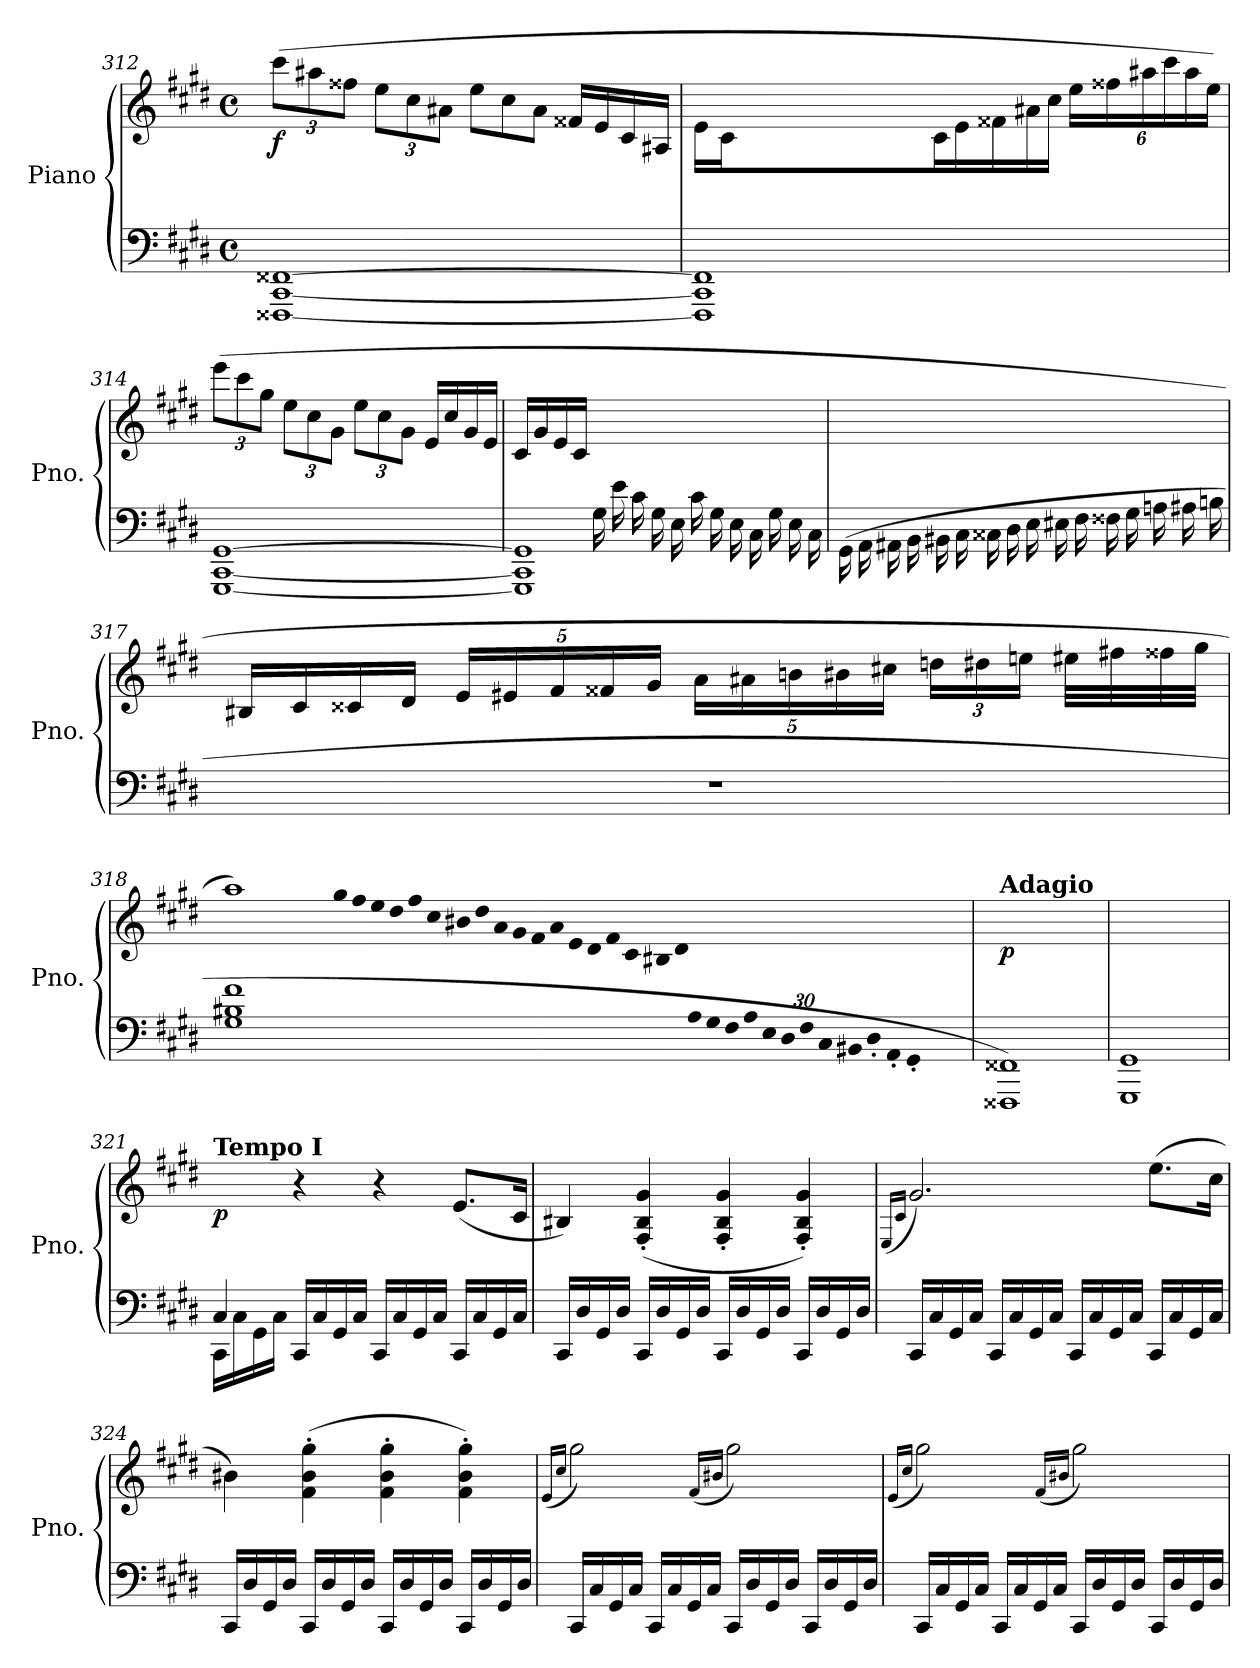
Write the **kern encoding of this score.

**kern	**kern	**dynam
*part1	*part1	*part1
*staff2	*staff1	*staff1/2
*I"Piano	*	*
*I'Pno.	*	*
*clefF4	*clefG2	*
*k[f#c#g#d#]	*k[f#c#g#d#]	*
*M4/4	*M4/4	*
*met(c)	*met(c)	*
*	*Xbrackettup	*
=312	=312	=312
!	!	!LO:DY:b
[1FFF##X [1CC# [1FF##X	(12ccc#\L	f
.	12aa#X\	.
.	12ff##X\J	.
.	12ee\L	.
.	12cc#\	.
.	12a#X\J	.
*	*Xtuplet	*
.	12ee\L	.
.	12cc#\	.
.	12a#\J	.
.	16f##X/LL	.
.	16e/	.
.	16c#/	.
.	16A#X/JJ	.
=313	=313	=313
*^	*	*
8ryy	1FFF##] 1CC#] 1FF##]	16e/LL	.
.	.	16c#/	.
16A#X/	.	12%5ryy	.
16F##X/JJ	.	.	.
16E/LL	.	.	.
16C#/	.	.	.
16E/	.	.	.
16F##/JJ	.	.	.
*Xbrackettup	*	*	*
24A#/LL	.	.	.
24%11ryy	.	24c#\	.
.	.	24e\	.
.	.	24f##X\	.
.	.	24a#X\	.
.	.	24cc#\JJ	.
*	*	*tuplet	*
.	.	24ee\LL	.
.	.	24ff##X\	.
.	.	24aa#X\	.
.	.	24ccc#\	.
.	.	24aa#\	.
.	.	24ee\JJ)	.
*v	*v	*	*
!!LO:PB:g=z
=314	=314	=314
[1GGG# [1CC# [1GG#	(12eee\L	.
.	12ccc#\	.
.	12gg#\J	.
.	12ee\L	.
.	12cc#\	.
.	12g#\J	.
.	12ee\L	.
.	12cc#\	.
.	12g#\J	.
.	16e/LL	.
.	16cc#/	.
.	16g#/	.
.	16e/JJ	.
=315	=315	=315
*^	*	*
4ryy	1GGG#] 1CC#] 1GG#]	16c#/LL	.
.	.	16g#/	.
.	.	16e/	.
.	.	16c#/JJ	.
16G#\LL	.	2.ryy	.
16e\	.	.	.
16c#\	.	.	.
16G#\JJ	.	.	.
16E\LL	.	.	.
16c#\	.	.	.
16G#\	.	.	.
16E\JJ	.	.	.
16C#\LL	.	.	.
16G#\	.	.	.
16E\	.	.	.
16C#\JJ	.	.	.
=316	=316	=316	=316
(16GG#\LL)	1ryy	1ryy	.
16AA\	.	.	.
16AA#X\	.	.	.
16BB\JJ	.	.	.
16BB#X\LL	.	.	.
16C#\	.	.	.
16C##X\	.	.	.
16D#\JJ	.	.	.
16E\LL	.	.	.
16E#X\	.	.	.
16F#\	.	.	.
16F##X\JJ	.	.	.
16G#\LL	.	.	.
16An\	.	.	.
16A#X\	.	.	.
16Bn\JJ	.	.	.
*v	*v	*	*
!!LO:LB:g=z
=317	=317	=317
1r	16B#X/LL	.
.	16c#/	.
.	16c##X/	.
.	16d#/JJ	.
.	20e/LL	.
.	20e#X/	.
.	20f#/	.
.	20f##X/	.
.	20g#/JJ	.
.	20a\LL	.
.	20a#X\	.
.	20bn\	.
.	20b#X\	.
.	20cc#X\JJ	.
.	24ddn\LL	.
.	24dd#X\	.
.	24een\JJ	.
.	32ee#X\LLL	.
.	32ff#X\	.
.	32ff##X\	.
.	32gg#\JJJ	.
=318	=318	=318
*^	*	*
160%247ryy	1G# 1B#X 1f#	(1aa)	.
*	*	*Xtuplet	*
!	!	!LO:N:vis=8	!
.	4r;yy	960%29gg#\L	.
!	!	!LO:N:vis=8	!
.	.	960%29ff#\	.
!	!	!LO:N:vis=8	!
.	.	960%29ee\	.
!	!	!LO:N:vis=8	!
.	.	960%29dd#\	.
!	!	!LO:N:vis=8	!
.	.	960%29ff#\	.
!	!	!LO:N:vis=8	!
.	.	960%29cc#\	.
!	!	!LO:N:vis=8	!
.	.	960%29b#X\	.
!	!	!LO:N:vis=8	!
.	.	960%29dd#\	.
!	!	!LO:N:vis=8	!
.	.	960%29a\	.
.	4r;yy	.	.
!	!	!LO:N:vis=8	!
.	.	960%29g#\	.
!	!	!LO:N:vis=8	!
.	.	960%29f#\	.
!	!	!LO:N:vis=8	!
.	.	960%29a\	.
!	!	!LO:N:vis=8	!
.	.	960%29e\	.
!	!	!LO:N:vis=8	!
.	.	960%29d#\	.
!	!	!LO:N:vis=8	!
.	.	960%29f#\	.
!	!	!LO:N:vis=8	!
.	.	960%29c#\	.
!	!	!LO:N:vis=8	!
.	.	960%29B#X\	.
.	4r;yy	.	.
!	!	!LO:N:vis=8	!
.	.	960%29d#\	.
!LO:N:vis=8	!	!	!
960%29A/	.	160%73ryy	.
!LO:N:vis=8	!	!	!
960%29G#/	.	.	.
!LO:N:vis=8	!	!	!
960%29F#/	.	.	.
!LO:N:vis=8	!	!	!
960%29A/	.	.	.
!LO:N:vis=8	!	!	!
960%29E/	.	.	.
!LO:N:vis=8	!	!	!
960%29D#/	.	.	.
!LO:N:vis=8	!	!	!
960%29F#/	.	.	.
.	4r;yy	.	.
!LO:N:vis=8	!	!	!
960%29C#/	.	.	.
!LO:N:vis=8	!	!	!
960%29BB#X/J	.	.	.
!LO:N:vis=4	!	!	!
480%29D#'/	.	.	.
!LO:N:vis=4	!	!	!
480%29AA'/	.	.	.
!LO:N:vis=4	!	!	!
480%29GG#'/	.	.	.
320ryy	.	.	.
!!LO:LB:g=z
=319	=319	=319	=319
!	!	!LO:TX:a:B:t=Adagio	!
!	!	!	!LO:DY:b
1FF##X)	1FFF##X	1ryy	p
=320	=320	=320	=320
1GG#	1GGG#	1ryy	.
=321	=321	=321	=321
!	!	!LO:TX:a:B:t=Tempo I	!
!	!	!	!LO:DY:b
4C#/	16CC#\LL	4ryy	p
.	16C#\	.	.
.	16GG#\	.	.
.	16C#\JJ	.	.
2.ryy	16CC#/LL	4r	.
.	16C#/	.	.
.	16GG#/	.	.
.	16C#/JJ	.	.
.	16CC#/LL	4r	.
.	16C#/	.	.
.	16GG#/	.	.
.	16C#/JJ	.	.
.	16CC#/LL	(8.e/L	.
.	16C#/	.	.
.	16GG#/	.	.
.	16C#/JJ	16c#/Jk	.
*v	*v	*	*
=322	=322	=322
16CC#/LL	4B#X/)	.
16D#/	.	.
16GG#/	.	.
16D#/JJ	.	.
16CC#/LL	(>4F#/' 4B#/' 4g#/'	.
16D#/	.	.
16GG#/	.	.
16D#/JJ	.	.
16CC#/LL	4F#/' 4B#/' 4g#/'	.
16D#/	.	.
16GG#/	.	.
16D#/JJ	.	.
16CC#/LL	4F#/' 4B#/' 4g#/')	.
16D#/	.	.
16GG#/	.	.
16D#/JJ	.	.
!!LO:LB:g=z
=323	=323	=323
.	(16qE/LL	.
.	16qc#/JJ	.
16CC#/LL	2.g#/)	.
16C#/	.	.
16GG#/	.	.
16C#/JJ	.	.
16CC#/LL	.	.
16C#/	.	.
16GG#/	.	.
16C#/JJ	.	.
16CC#/LL	.	.
16C#/	.	.
16GG#/	.	.
16C#/JJ	.	.
16CC#/LL	(8.ee\L	.
16C#/	.	.
16GG#/	.	.
16C#/JJ	16cc#\Jk	.
=324	=324	=324
16CC#/LL	4b#X\)	.
16D#/	.	.
16GG#/	.	.
16D#/JJ	.	.
16CC#/LL	(4f#\' 4b#\' 4gg#\'	.
16D#/	.	.
16GG#/	.	.
16D#/JJ	.	.
16CC#/LL	4f#\' 4b#\' 4gg#\'	.
16D#/	.	.
16GG#/	.	.
16D#/JJ	.	.
16CC#/LL	4f#\' 4b#\' 4gg#\')	.
16D#/	.	.
16GG#/	.	.
16D#/JJ	.	.
=325	=325	=325
.	(16qe/LL	.
.	16qcc#/JJ	.
16CC#/LL	2gg#\)	.
16C#/	.	.
16GG#/	.	.
16C#/JJ	.	.
16CC#/LL	.	.
16C#/	.	.
16GG#/	.	.
16C#/JJ	.	.
.	(16qf#/LL	.
.	16qb#X/JJ	.
16CC#/LL	2gg#\)	.
16D#/	.	.
16GG#/	.	.
16D#/JJ	.	.
16CC#/LL	.	.
16D#/	.	.
16GG#/	.	.
16D#/JJ	.	.
!!LO:LB:g=z
=326	=326	=326
.	(16qe/LL	.
.	16qcc#/JJ	.
16CC#/LL	2gg#\)	.
16C#/	.	.
16GG#/	.	.
16C#/JJ	.	.
16CC#/LL	.	.
16C#/	.	.
16GG#/	.	.
16C#/JJ	.	.
.	(16qf#/LL	.
.	16qb#X/JJ	.
16CC#/LL	2gg#\)	.
16D#/	.	.
16GG#/	.	.
16D#/JJ	.	.
16CC#/LL	.	.
16D#/	.	.
16GG#/	.	.
16D#/JJ	.	.
=	=	=
*-	*-	*-
